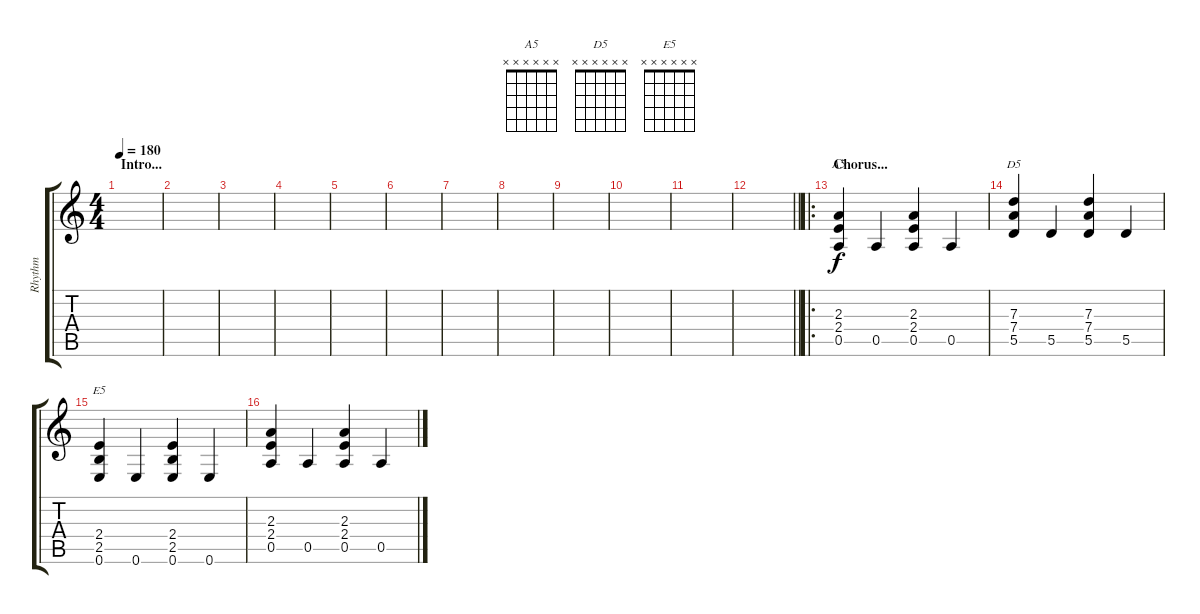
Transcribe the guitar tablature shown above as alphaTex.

\track ("Rhythm" "Rhythm") {instrument distortionguitar}
\staff {score tabs}
\tuning (E4 B3 G3 D3 A2 E2) {hide}
\chord ("A5" x x x x x x)
\chord ("D5" x x x x x x)
\chord ("E5" x x x x x x)
\ts (4 4)
\section ("" "Intro...")
\tempo 180
\clef g2
\ks c
|
|
|
|
|
|
|
|
|
|
|
\barLineRight lightlight
|
\ro
\section ("" "Chorus...")
(2.3 2.4 0.5).4{ch "A5"} 0.5.4 (2.3 2.4 0.5).4 0.5.4 |
(7.3 7.4 5.5).4{ch "D5"} 5.5.4 (7.3 7.4 5.5).4 5.5.4 |
(2.4 2.5 0.6).4{ch "E5"} 0.6.4 (2.4 2.5 0.6).4 0.6.4 |
(2.3 2.4 0.5).4 0.5.4 (2.3 2.4 0.5).4 0.5.4
